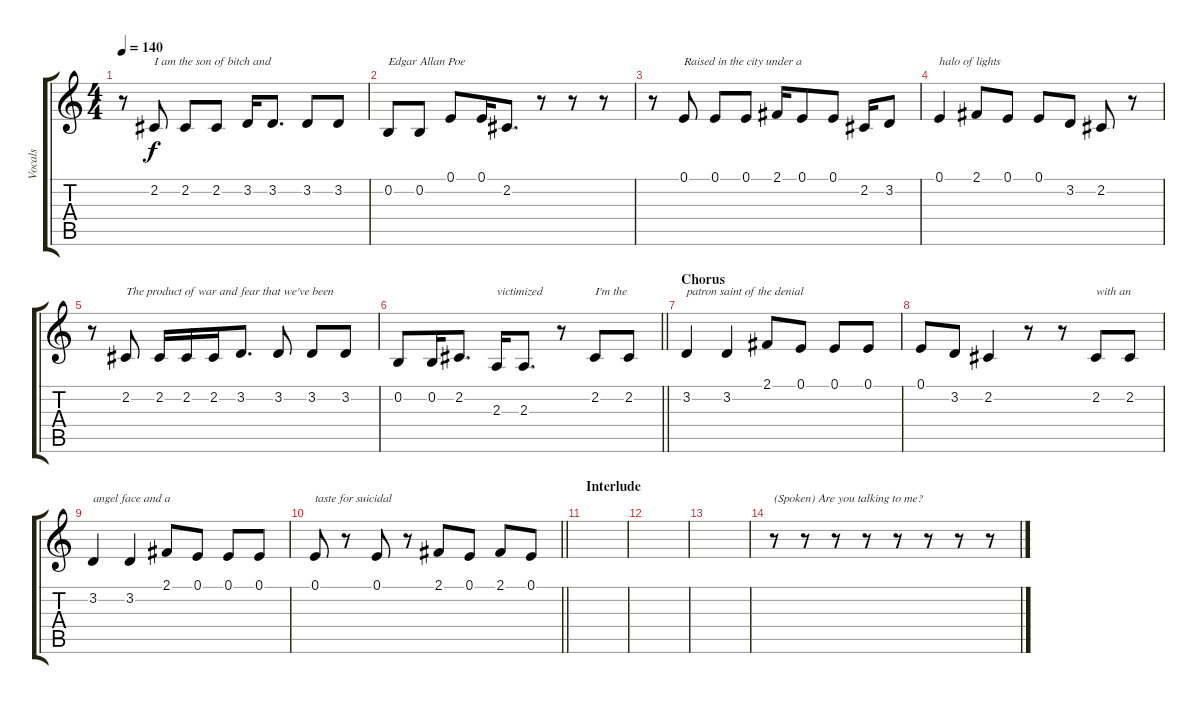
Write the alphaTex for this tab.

\track ("Vocals" "Vocals") {instrument synthvoice}
\staff {score tabs}
\tuning (E4 B3 G3 D3 A2 E2) {hide}
\ts (4 4)
\tempo 140
\clef g2
\ks c
r.8{dy f} 2.2.8{txt "I am the son of bitch and"} 2.2.8 2.2.8 3.2.16 3.2.8{d} 3.2.8 3.2.8 |
0.2.8{txt "Edgar Allan Poe"} 0.2.8 0.1.8 0.1.16 2.2.8{d} r.8 r.8 r.8 |
r.8 0.1.8{txt "Raised in the city under a"} 0.1.8 0.1.8 2.1.16 0.1.8 0.1.8 2.2.16 3.2.8 |
0.1.4{txt "halo of lights"} 2.1.8 0.1.8 0.1.8 3.2.8 2.2.8 r.8 |
r.8 2.2.8{txt "The product of war and fear that we've been"} 2.2.16 2.2.16 2.2.16 3.2.8{d} 3.2.8 3.2.8 3.2.8 |
\barLineRight lightlight
0.2.8 0.2.16 2.2.8{d} 2.3.16{txt "victimized"} 2.3.8{d} r.8 2.2.8{txt "I'm the"} 2.2.8 |
\section ("" "Chorus")
3.2.4{txt "patron saint of the denial"} 3.2.4 2.1.8 0.1.8 0.1.8 0.1.8 |
0.1.8 3.2.8 2.2.4 r.8 r.8 2.2.8{txt "with an"} 2.2.8 |
3.2.4{txt "angel face and a"} 3.2.4 2.1.8 0.1.8 0.1.8 0.1.8 |
\barLineRight lightlight
0.1.8{txt "taste for suicidal"} r.8 0.1.8 r.8 2.1.8 0.1.8 2.1.8 0.1.8 |
\section ("" "Interlude")
|
|
|
r.8{txt "(Spoken) Are you talking to me?"} r.8 r.8 r.8 r.8 r.8 r.8 r.8
